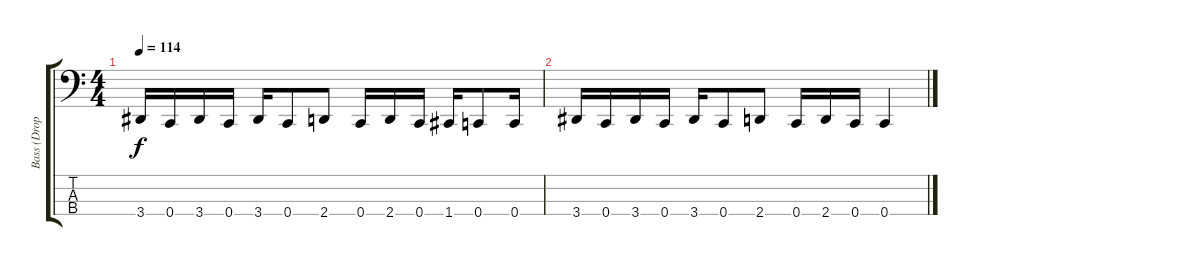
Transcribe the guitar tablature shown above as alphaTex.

\track ("Bass (Drop C)" "Bass (Drop") {instrument electricbasspick}
\staff {score tabs}
\tuning (F2 C2 G1 C1) {hide}
\ts (4 4)
\tempo 114
\clef f4
\ks c
3.4.16{dy f} 0.4.16 3.4.16 0.4.16 3.4.16 0.4.8 2.4.8 0.4.16 2.4.16 0.4.16 1.4.16 0.4.8 0.4.16 |
3.4.16 0.4.16 3.4.16 0.4.16 3.4.16 0.4.8 2.4.8 0.4.16 2.4.16 0.4.16 0.4.4
